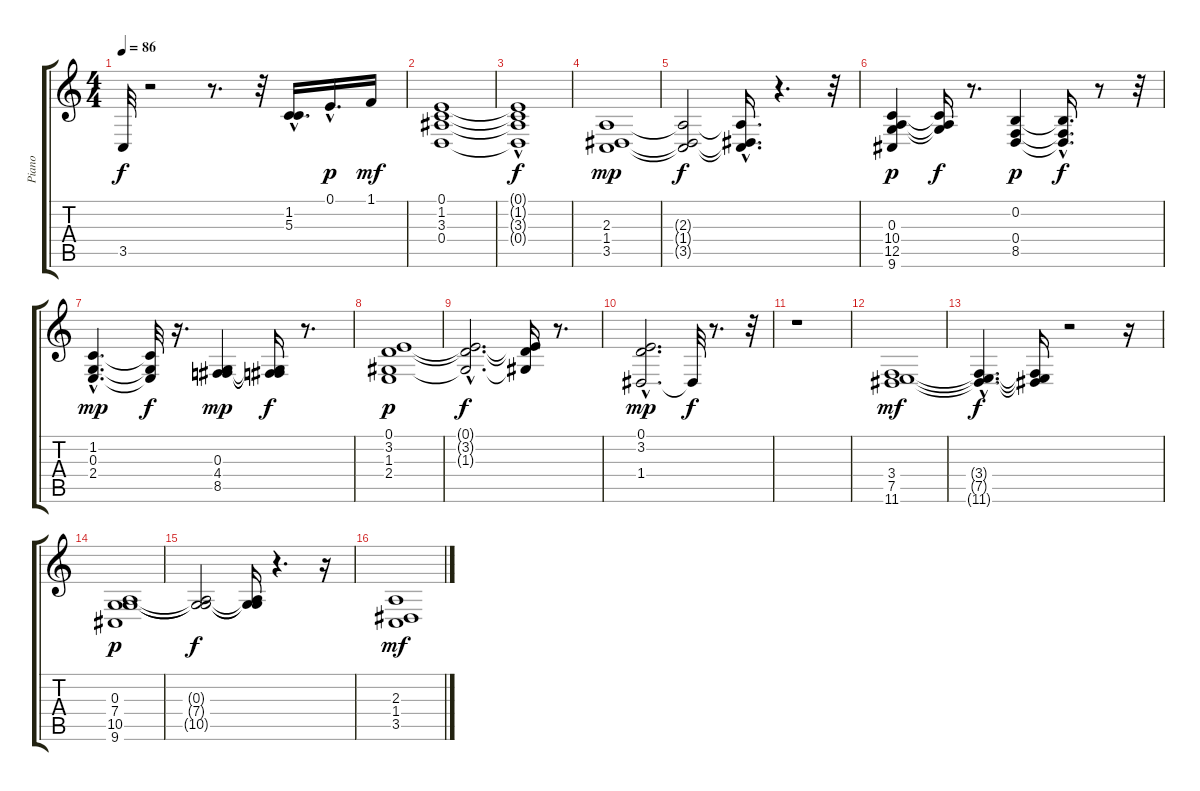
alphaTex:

\track ("Piano" "Piano") {instrument acousticgrandpiano}
\staff {score tabs}
\tuning (E4 B3 G3 D3 A2 E2) {hide}
\ts (4 4)
\tempo 86
\clef g2
\ks c
3.5{t}.32{dy f} r.2 r.8{d} r.32 (1.2 5.3{hac}).16{d} 0.1{hac}.16{d dy p} 1.1.16{dy mf} |
(0.1 1.2 3.3 0.4).1 |
(0.1{t} 1.2{hac t} 3.3{hac t} 0.4{hac t}).1{dy f} |
(2.3 1.4 3.5).1{dy mp} |
(2.3{t} 1.4{t} 3.5{t}).2{dy f} (2.3{hac t} 1.4{hac t} 3.5{t}).16{d} r.4{d} r.32 |
(0.3 10.4 12.5 9.6).4{dy p} (0.3{t} 10.4{t} 12.5{t}).16{dy f} r.8{d} (0.2 0.4 8.5).4{dy p} (0.2{hac t} 0.4{hac t} 8.5{hac t}).16{d dy f} r.8 r.32 |
(1.2{hac} 0.3{hac} 2.4{hac}).4{d dy mp} (1.2{t} 0.3{t} 2.4{t}).32{dy f} r.16{d} (0.3 4.4 8.5).4{dy mp} (0.3{t} 4.4{t} 8.5{t}).16{dy f} r.8{d} |
(0.1 3.2 1.3 2.4).1{dy p} |
(0.1{hac t} 3.2{hac t} 1.3{hac t}).2{d dy f} (0.1{t} 3.2{t} 1.3{t}).16 r.8{d} |
(0.1{hac} 3.2{hac} 1.4{hac}).2{d dy mp} 1.4{t}.32{dy f} r.8{d} r.32 |
r.1 |
(3.4 7.5 11.6).1{dy mf} |
(3.4{hac t} 7.5{hac t} 11.6{hac t}).4{d dy f} (3.4{t} 7.5{t} 11.6{t}).16 r.2 r.16 |
(0.3 7.4 10.5 9.6).1{dy p} |
(0.3{t} 7.4{t} 10.5{t}).2{dy f} (0.3{t} 7.4{t} 10.5{t}).16 r.4{d} r.16 |
(2.3 1.4 3.5).1{dy mf}
